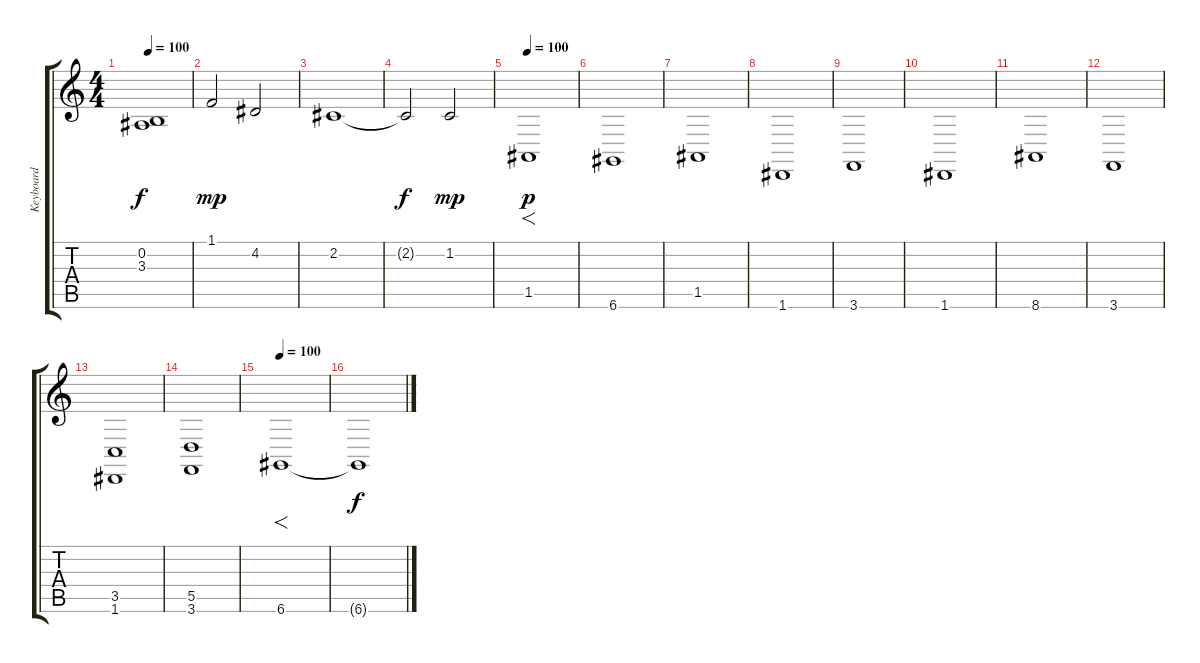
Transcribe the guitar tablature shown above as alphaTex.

\track ("Keyboard" "Keyboard") {instrument stringensemble1}
\staff {score tabs}
\tuning (E4 B3 G3 D3 A2 D2) {hide}
\ts (4 4)
\tempo 100
\clef g2
\ks c
(0.2 3.3{t}).1{dy f} |
1.1.2{dy mp} 4.2.2 |
2.2.1 |
2.2{t}.2{dy f} 1.2.2{dy mp} |
\tempo 100
1.5.1{f dy p} |
6.6.1 |
1.5.1 |
1.6.1 |
3.6.1 |
1.6.1 |
8.6.1 |
3.6.1 |
(3.5 1.6).1 |
(5.5 3.6).1 |
\tempo 100
6.6.1{f} |
6.6{t}.1{dy f}
